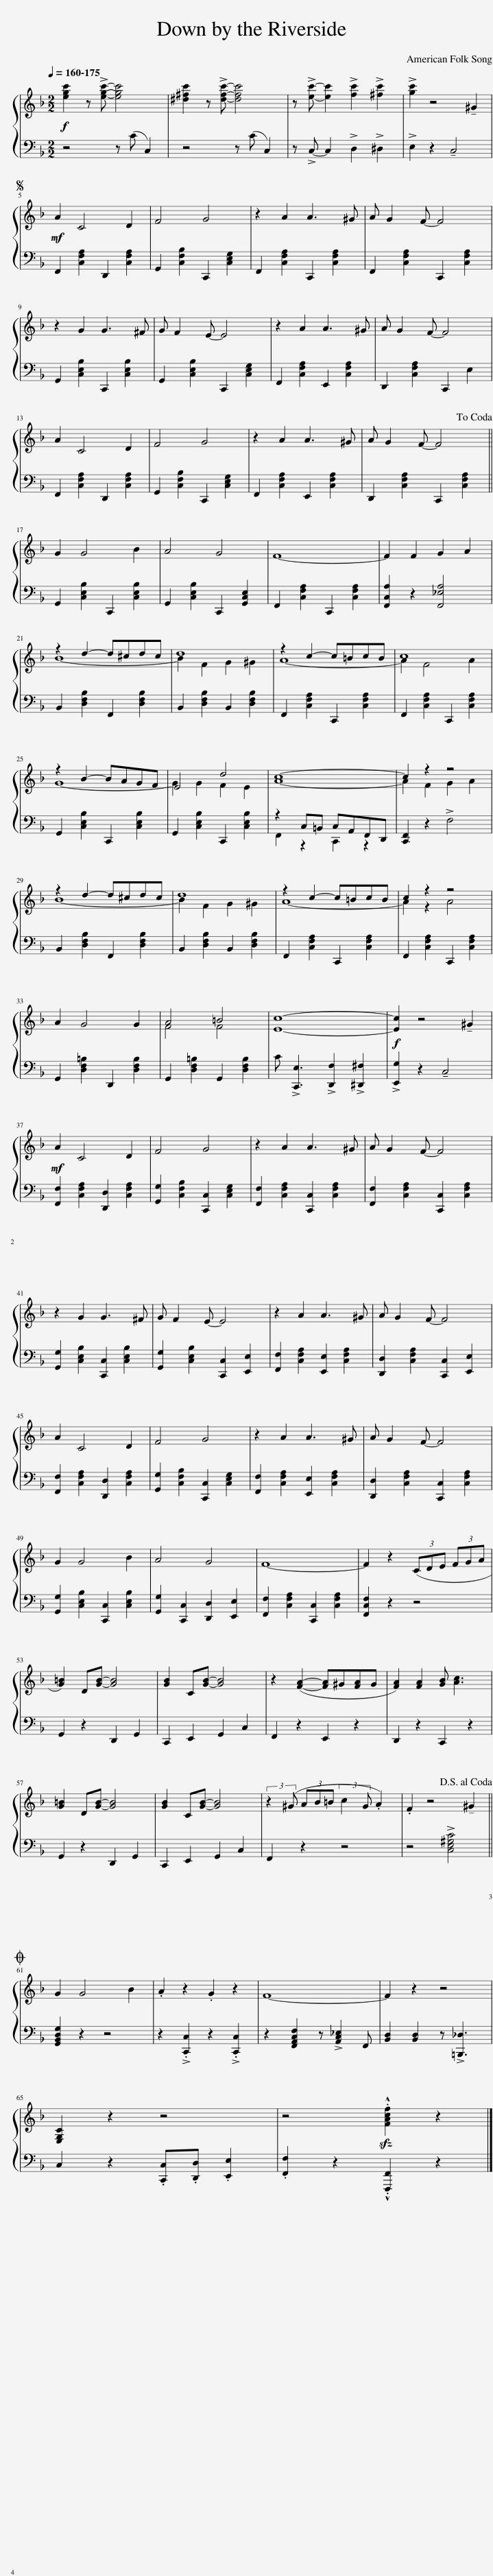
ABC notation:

X:1
%%score { ( 1 3 ) | ( 2 4 ) }
L:1/8
Q:1/4=160
M:2/2
I:linebreak $
K:F
V:1 treble
V:3 treble
V:2 bass
V:4 bass
V:1
!f! [egc']2 z !>![egc']- [egc']4 | [^d^fc']2 z !>![dfc']- [dfc']4 | z !>![ec']- [ec']2 !>![fc']2 !>![^fc']2 | !>![gc']2 z4 !tenuto!^G2 |$S!mf! A2 C4 D2 | %5
 F4 G4 | z2 A2 A3 ^G | A G2 F- F4 |$ z2 G2 G3 ^F | G F2 E- E4 | %10
 z2 A2 A3 ^G | A G2 F- F4 |$ A2 C4 D2 | F4 G4 | z2 A2 A3 ^G | %15
 A G2 F- F4!dacoda! ||$ G2 G4 B2 | A4 G4 | F8- | F2 F2 G2 A2 |$ %20
 z2 d2- d^cdc | d8 | z2 c2- c=BcB | c8 |$ z2 B2- BAGF | %25
 E4 d4 | c8- | c2 z2 z4 |$ z2 d2- d^cdc | d8 | %30
 z2 c2- c=BcB | c2 z2 z4 |$ A2 G4 G2 | A4 =B4 | [Ec]8- | %35
!f! [Ec]2 z4 !tenuto!^G2 |$!mf! A2 C4 D2 | F4 G4 | z2 A2 A3 ^G | A G2 F- F4 |$ %40
 z2 G2 G3 ^F | G F2 E- E4 | z2 A2 A3 ^G | A G2 F- F4 |$ A2 C4 D2 | %45
 F4 G4 | z2 A2 A3 ^G | A G2 F- F4 |$ G2 G4 B2 | A4 G4 | %50
 F8- | F2 z2 (3(CDE (3FGA |$ [G=B]2) D[GB]- [GB]4 | [GB]2 C[GB]- [GB]4 | z2 ([FA]2- [FA]^G[FA]G | %55
 [FA]2) [FA]2 [GB] [Ac]3 |$ [G=B]2 D[GB]- [GB]4 | [GB]2 C[GB]- [GB]4 | (3:2:2z2 (^G (3AB=B (3:2:2c2 G .A2) | .F2 z4 !tenuto!^G2!D.S.! ||$ %60
O G2 G4 B2 | .A2 z2 .G2 z2 | F8- | F2 z2 z4 |$ [E,G,C]2 z2 z4 | %65
 z4!sfz! .!^![FAcf]2 z2 |] %66
V:2
 z4 z (C C,2) | z4 z (C C,2) | z !>!C,- C,2 !>!D,2 !>!^D,2 | !>!E,2 z2 !tenuto!C,4 |$ F,,2 [C,F,A,]2 D,,2 [C,F,A,]2 | %5
 G,,2 [C,F,B,]2 C,,2 [C,E,G,]2 | F,,2 [C,F,A,]2 C,,2 [C,F,A,]2 | F,,2 [C,F,A,]2 C,,2 [C,F,A,]2 |$ G,,2 [C,E,B,]2 C,,2 [C,E,B,]2 | G,,2 [C,E,B,]2 C,,2 [C,E,G,]2 | %10
 F,,2 [C,F,A,]2 E,,2 [C,F,A,]2 | D,,2 [C,F,A,]2 C,,2 E,2 |$ F,,2 [C,F,A,]2 D,,2 [C,F,A,]2 | G,,2 [C,F,B,]2 C,,2 [C,E,G,]2 | F,,2 [C,F,A,]2 E,,2 [C,F,A,]2 | %15
 D,,2 [C,F,A,]2 C,,2 [C,F,A,]2 ||$ G,,2 [C,E,B,]2 C,,2 [C,E,B,]2 | G,,2 [C,E,B,]2 C,,2 [G,,C,E,]2 | F,,2 [C,F,A,]2 C,,2 [C,F,A,]2 | [F,,C,A,]2 z2 [F,,_E,A,]4 |$ %20
 B,,2 [D,F,B,]2 F,,2 [D,F,B,]2 | B,,2 [D,F,B,]2 B,,2 [D,F,B,]2 | F,,2 [C,F,A,]2 C,,2 [C,F,A,]2 | F,,2 [C,F,A,]2 C,,2 [C,F,A,]2 |$ G,,2 [C,E,B,]2 C,,2 [C,E,B,]2 | %25
 G,,2 [C,E,B,]2 C,,2 [C,E,B,]2 | z2 C,=B,, C,A,,F,,D,, | [C,,F,,]2 z2 !>!F,4 |$ B,,2 [D,F,B,]2 F,,2 [D,F,B,]2 | B,,2 [D,F,B,]2 B,,2 [D,F,B,]2 | %30
 F,,2 [C,F,A,]2 C,,2 [C,F,A,]2 | F,,2 [C,F,A,]2 C,,2 [C,F,A,]2 |$ G,,2 [D,F,=B,]2 D,,2 [D,F,B,]2 | G,,2 [D,F,=B,]2 G,,2 [D,F,B,]2 | C !>![C,,E,]3 !>![D,,F,]2 !>![^D,,^F,]2 | %35
 !>![E,,G,]2 z2 !tenuto!C,4 |$ [F,,F,]2 [C,F,A,]2 [D,,D,]2 [C,F,A,]2 | [G,,G,]2 [C,F,B,]2 [C,,C,]2 [C,E,G,]2 | [F,,F,]2 [C,F,A,]2 [C,,C,]2 [C,F,A,]2 | [F,,F,]2 [C,F,A,]2 [C,,C,]2 [C,F,A,]2 |$ %40
 [G,,G,]2 [C,E,B,]2 [C,,C,]2 [C,E,B,]2 | [G,,G,]2 [C,E,B,]2 [C,,C,]2 [E,,E,]2 | [F,,F,]2 [C,F,A,]2 [E,,E,]2 [C,F,A,]2 | [D,,D,]2 [C,F,A,]2 [C,,C,]2 [E,,E,]2 |$ [F,,F,]2 [C,F,A,]2 [D,,D,]2 [C,F,A,]2 | %45
 [G,,G,]2 [C,F,B,]2 [C,,C,]2 [C,E,G,]2 | [F,,F,]2 [C,F,A,]2 [E,,E,]2 [C,F,A,]2 | [D,,D,]2 [C,F,A,]2 [C,,C,]2 [C,F,A,]2 |$ [G,,G,]2 [C,E,B,]2 [C,,C,]2 [C,E,B,]2 | [G,,G,]2 [C,,C,]2 [D,,D,]2 [E,,E,]2 | %50
 [F,,F,]2 [C,F,A,]2 [C,,C,]2 [C,F,A,]2 | [F,,C,F,]2 z2 z4 |$ G,,2 z2 D,,2 G,,2 | C,,2 E,,2 G,,2 C,2 | F,,2 z2 E,,2 z2 | %55
 D,,2 z2 C,,2 z2 |$ G,,2 z2 D,,2 G,,2 | C,,2 E,,2 G,,2 C,2 | F,,2 z2 z4 | z4 !>![C,E,^G,C]4 ||$ %60
 [G,,B,,D,G,]2 z2 z4 | z2 !>!.[C,,C,]2 z2 !>!.[C,,C,]2 | z2 [F,,A,,C,F,]2 z !>![A,,C,_E,]2 F,, | [B,,D,]2 [B,,D,]2 z !>![=B,,,_D,]3 |$ C,2 z2 .[C,,C,].[D,,D,] .[E,,E,]2 | %65
 .[F,,F,]2 z2 .!^![F,,,F,,]2 z2 |] %66
V:3
 x8 | x8 | x8 | x8 |$ x8 | %5
 x8 | x8 | x8 |$ x8 | x8 | %10
 x8 | x8 |$ x8 | x8 | x8 | %15
 x8 ||$ x8 | x8 | x8 | x8 |$ %20
 B8- | B2 F2 G2 ^G2 | A8- | A2 F4 A2 |$ G8- | %25
 G2 G2 F2 E2 | A8- | A2 F2 G2 A2 |$ B8- | B2 F2 G2 ^G2 | %30
 A8- | A2 z2 A4 |$ x8 | F4 F4 | x8 | %35
 x8 |$ x8 | x8 | x8 | x8 |$ %40
 x8 | x8 | x8 | x8 |$ x8 | %45
 x8 | x8 | x8 |$ x8 | x8 | %50
 x8 | x8 |$ x8 | x8 | x8 | %55
 x8 |$ x8 | x8 | x8 | x8 ||$ %60
 x8 | x8 | x8 | x8 |$ x8 | %65
 x8 |] %66
V:4
 x8 | x8 | x8 | x8 |$ x8 | %5
 x8 | x8 | x8 |$ x8 | x8 | %10
 x8 | x8 |$ x8 | x8 | x8 | %15
 x8 ||$ x8 | x8 | x8 | x8 |$ %20
 x8 | x8 | x8 | x8 |$ x8 | %25
 x8 | F,,2 z2 C,,2 z2 | x8 |$ x8 | x8 | %30
 x8 | x8 |$ x8 | x8 | x8 | %35
 x8 |$ x8 | x8 | x8 | x8 |$ %40
 x8 | x8 | x8 | x8 |$ x8 | %45
 x8 | x8 | x8 |$ x8 | x8 | %50
 x8 | x8 |$ x8 | x8 | x8 | %55
 x8 |$ x8 | x8 | x8 | x8 ||$ %60
 x8 | x8 | x8 | x8 |$ x8 | %65
 x8 |] %66
